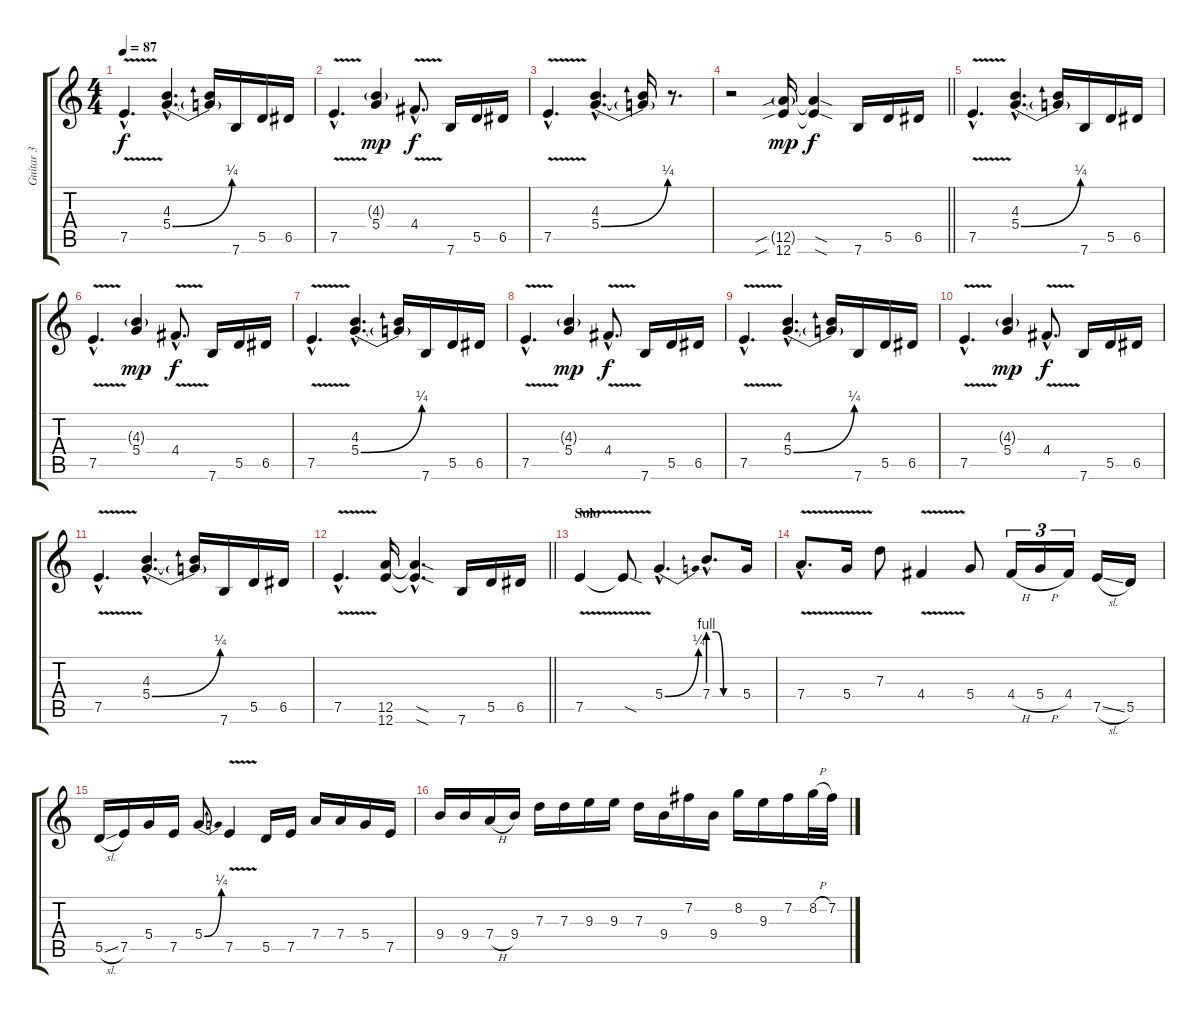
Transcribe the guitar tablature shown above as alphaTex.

\track ("Guitar 3" "Guitar 3") {instrument distortionguitar}
\staff {score tabs}
\tuning (E4 B3 G3 D3 A2 E2) {hide}
\ts (4 4)
\tempo 87
\clef g2
\ks c
7.5{v hac}.4{d dy f} (4.3{hac} 5.4{be (bend 0 0 60 1) hac}).4{d} (4.3{t} 5.4{t}).16 7.6.16 5.5.16 6.5.16 |
7.5{v hac}.4{d} (4.3{g} 5.4).4{dy mp} 4.4{v hac}.8{d dy f} 7.6.16 5.5.16 6.5.16 |
7.5{v hac}.4{d} (4.3{hac} 5.4{be (bend 0 0 60 1) hac}).4{d} (4.3{t} 5.4{t}).16 r.8{d} |
\barLineRight lightlight
r.2 (12.5{sib g} 12.6{sib}).16{dy mp} (12.5{sod t} 12.6{sod t}).4{dy f} 7.6.16 5.5.16 6.5.16 |
7.5{v hac}.4{d} (4.3{hac} 5.4{be (bend 0 0 60 1) hac}).4{d} (4.3{t} 5.4{t}).16 7.6.16 5.5.16 6.5.16 |
7.5{v hac}.4{d} (4.3{g} 5.4).4{dy mp} 4.4{v hac}.8{d dy f} 7.6.16 5.5.16 6.5.16 |
7.5{v hac}.4{d} (4.3{hac} 5.4{be (bend 0 0 60 1) hac}).4{d} (4.3{t} 5.4{t}).16 7.6.16 5.5.16 6.5.16 |
7.5{v hac}.4{d} (4.3{g} 5.4).4{dy mp} 4.4{v hac}.8{d dy f} 7.6.16 5.5.16 6.5.16 |
7.5{v hac}.4{d} (4.3{hac} 5.4{be (bend 0 0 60 1) hac}).4{d} (4.3{t} 5.4{t}).16 7.6.16 5.5.16 6.5.16 |
7.5{v hac}.4{d} (4.3{g} 5.4).4{dy mp} 4.4{v hac}.8{d dy f} 7.6.16 5.5.16 6.5.16 |
7.5{v hac}.4{d} (4.3{hac} 5.4{be (bend 0 0 60 1) hac}).4{d} (4.3{t} 5.4{t}).16 7.6.16 5.5.16 6.5.16 |
\barLineRight lightlight
7.5{v hac}.4{d} (12.5 12.6).16 (12.5{sod hac t} 12.6{sod hac t}).4{d} 7.6.16 5.5.16 6.5.16 |
\section ("" "Solo")
7.5{v}.4 7.5{sod t}.8 5.4{be (bend 0 0 60 1) hac}.4{d} 7.4{be (custom 0 4 15 4 30 0 60 0) hac}.8{d} 5.4.16 |
7.4{v hac}.8{d} 5.4{v}.16 7.3.8 4.4{v}.4 5.4.8 4.4{h}.16{tu (3 2)} 5.4{h}.16{tu (3 2)} 4.4.16{tu (3 2)} 7.5{sl}.16 5.5.16 |
5.5{sl}.16 7.5.16 5.4.16 7.5.16 5.4{be (bend 0 0 60 1)}.8 7.5{v}.4 5.5.16 7.5.16 7.4.16 7.4.16 5.4.16 7.5.16 |
9.4.16 9.4.16 7.4{h}.16 9.4.16 7.3.16 7.3.16 9.3.16 9.3.16 7.3.16 9.4.16 7.2.16 9.4.16 8.2.16 9.3.16 7.2.16 8.2{h}.32 7.2.32
